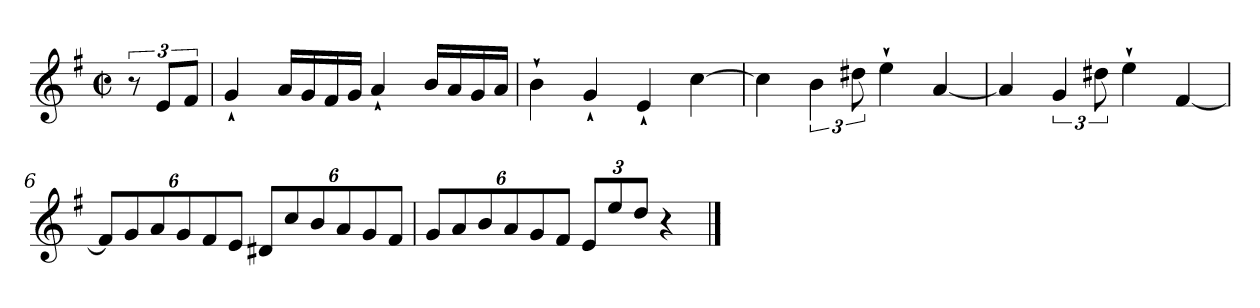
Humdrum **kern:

**kern
*part1
*staff1
*clefG2
*k[f#]
*e:
*M2/2
*met(c|)
*MM104
=1
12r
12e/L
12f#/J
=2
4g`
16a/LL
16g/
16f#/
16g/JJ
4a`
16b/LL
16a/
16g/
16a/JJ
=3
4b`
4g`
4e`
[4cc
=4
4cc]
6b
12dd#X
4ee`
[4a
=5
4a]
6g
12dd#X
4ee`
[4f#
=6
12f#/L]
12g/
12a/
12g/
12f#/
12e/J
12d#X/L
12cc/
12b/
12a/
12g/
12f#/J
=7
12g/L
12a/
12b/
12a/
12g/
12f#/J
12e/L
12ee/
12dd/J
4r
==
*-
